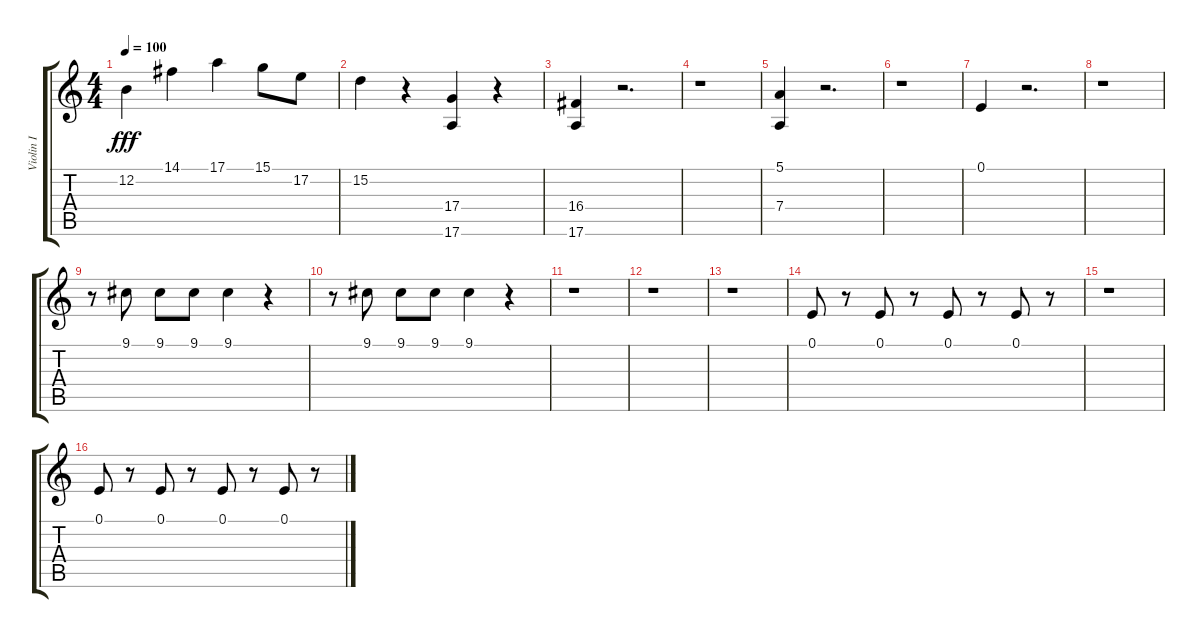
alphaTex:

\track ("Violin I" "Violin I") {instrument stringensemble1}
\staff {score tabs}
\tuning (E4 B3 G3 D3 A2 E2) {hide}
\ts (4 4)
\tempo 100
\clef g2
\ks c
12.2.4{dy fff} 14.1.4 17.1.4 15.1.8 17.2.8 |
15.2.4 r.4 (17.4 17.6).4 r.4 |
(16.4 17.6).4 r.2{d} |
r.1 |
(5.1 7.4).4 r.2{d} |
r.1 |
0.1.4 r.2{d} |
r.1 |
r.8 9.1.8 9.1.8 9.1.8 9.1.4 r.4 |
r.8 9.1.8 9.1.8 9.1.8 9.1.4 r.4 |
r.1 |
r.1 |
r.1 |
0.1.8 r.8 0.1.8 r.8 0.1.8 r.8 0.1.8 r.8 |
r.1 |
0.1.8 r.8 0.1.8 r.8 0.1.8 r.8 0.1.8 r.8
